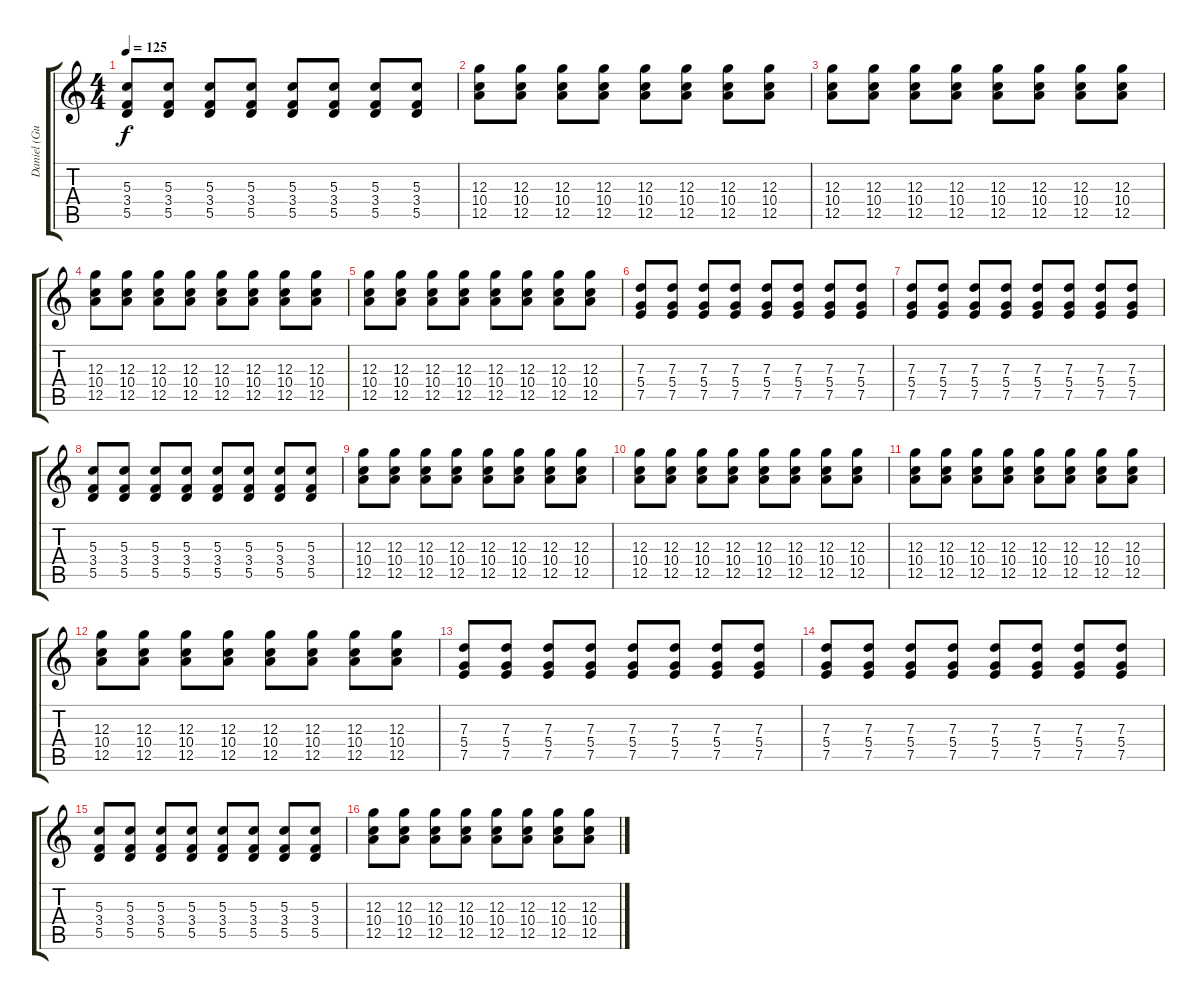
\track ("Daniel (Guitar 2)" "Daniel (Gu") {instrument electricguitarclean}
\staff {score tabs}
\tuning (E4 B3 G3 D3 A2 E2) {hide}
\ts (4 4)
\tempo 125
\clef g2
\ks c
(5.3 3.4 5.5).8{dy f} (5.3 3.4 5.5).8 (5.3 3.4 5.5).8 (5.3 3.4 5.5).8 (5.3 3.4 5.5).8 (5.3 3.4 5.5).8 (5.3 3.4 5.5).8 (5.3 3.4 5.5).8 |
(12.3 10.4 12.5).8 (12.3 10.4 12.5).8 (12.3 10.4 12.5).8 (12.3 10.4 12.5).8 (12.3 10.4 12.5).8 (12.3 10.4 12.5).8 (12.3 10.4 12.5).8 (12.3 10.4 12.5).8 |
(12.3 10.4 12.5).8 (12.3 10.4 12.5).8 (12.3 10.4 12.5).8 (12.3 10.4 12.5).8 (12.3 10.4 12.5).8 (12.3 10.4 12.5).8 (12.3 10.4 12.5).8 (12.3 10.4 12.5).8 |
(12.3 10.4 12.5).8 (12.3 10.4 12.5).8 (12.3 10.4 12.5).8 (12.3 10.4 12.5).8 (12.3 10.4 12.5).8 (12.3 10.4 12.5).8 (12.3 10.4 12.5).8 (12.3 10.4 12.5).8 |
(12.3 10.4 12.5).8 (12.3 10.4 12.5).8 (12.3 10.4 12.5).8 (12.3 10.4 12.5).8 (12.3 10.4 12.5).8 (12.3 10.4 12.5).8 (12.3 10.4 12.5).8 (12.3 10.4 12.5).8 |
(7.3 5.4 7.5).8 (7.3 5.4 7.5).8 (7.3 5.4 7.5).8 (7.3 5.4 7.5).8 (7.3 5.4 7.5).8 (7.3 5.4 7.5).8 (7.3 5.4 7.5).8 (7.3 5.4 7.5).8 |
(7.3 5.4 7.5).8 (7.3 5.4 7.5).8 (7.3 5.4 7.5).8 (7.3 5.4 7.5).8 (7.3 5.4 7.5).8 (7.3 5.4 7.5).8 (7.3 5.4 7.5).8 (7.3 5.4 7.5).8 |
(5.3 3.4 5.5).8 (5.3 3.4 5.5).8 (5.3 3.4 5.5).8 (5.3 3.4 5.5).8 (5.3 3.4 5.5).8 (5.3 3.4 5.5).8 (5.3 3.4 5.5).8 (5.3 3.4 5.5).8 |
(12.3 10.4 12.5).8 (12.3 10.4 12.5).8 (12.3 10.4 12.5).8 (12.3 10.4 12.5).8 (12.3 10.4 12.5).8 (12.3 10.4 12.5).8 (12.3 10.4 12.5).8 (12.3 10.4 12.5).8 |
(12.3 10.4 12.5).8 (12.3 10.4 12.5).8 (12.3 10.4 12.5).8 (12.3 10.4 12.5).8 (12.3 10.4 12.5).8 (12.3 10.4 12.5).8 (12.3 10.4 12.5).8 (12.3 10.4 12.5).8 |
(12.3 10.4 12.5).8 (12.3 10.4 12.5).8 (12.3 10.4 12.5).8 (12.3 10.4 12.5).8 (12.3 10.4 12.5).8 (12.3 10.4 12.5).8 (12.3 10.4 12.5).8 (12.3 10.4 12.5).8 |
(12.3 10.4 12.5).8 (12.3 10.4 12.5).8 (12.3 10.4 12.5).8 (12.3 10.4 12.5).8 (12.3 10.4 12.5).8 (12.3 10.4 12.5).8 (12.3 10.4 12.5).8 (12.3 10.4 12.5).8 |
(7.3 5.4 7.5).8 (7.3 5.4 7.5).8 (7.3 5.4 7.5).8 (7.3 5.4 7.5).8 (7.3 5.4 7.5).8 (7.3 5.4 7.5).8 (7.3 5.4 7.5).8 (7.3 5.4 7.5).8 |
(7.3 5.4 7.5).8 (7.3 5.4 7.5).8 (7.3 5.4 7.5).8 (7.3 5.4 7.5).8 (7.3 5.4 7.5).8 (7.3 5.4 7.5).8 (7.3 5.4 7.5).8 (7.3 5.4 7.5).8 |
(5.3 3.4 5.5).8 (5.3 3.4 5.5).8 (5.3 3.4 5.5).8 (5.3 3.4 5.5).8 (5.3 3.4 5.5).8 (5.3 3.4 5.5).8 (5.3 3.4 5.5).8 (5.3 3.4 5.5).8 |
(12.3 10.4 12.5).8 (12.3 10.4 12.5).8 (12.3 10.4 12.5).8 (12.3 10.4 12.5).8 (12.3 10.4 12.5).8 (12.3 10.4 12.5).8 (12.3 10.4 12.5).8 (12.3 10.4 12.5).8
